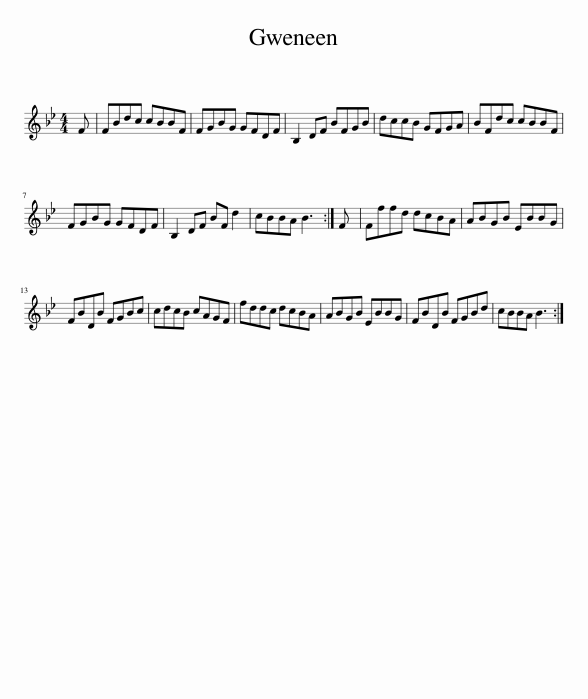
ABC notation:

X:1
L:1/8
M:4/4
I:linebreak $
K:Gmin
V:1 treble
V:1
 F | FBdc cBBF | FGBG GFDF | B,2 DF BFGB | dccB GFGA | %5
 BFdc cBBF |$ FGBG GFDF | B,2 DF BF d2 | cBBA B3 :| F | %10
 Fffd dcBA | ABGB EBBG |$ FBDB FGBc | cdcB cAGF | fddc dcBA | %15
 ABGB EBBG | FBDB FGBd | cBBA B3 :| %18
